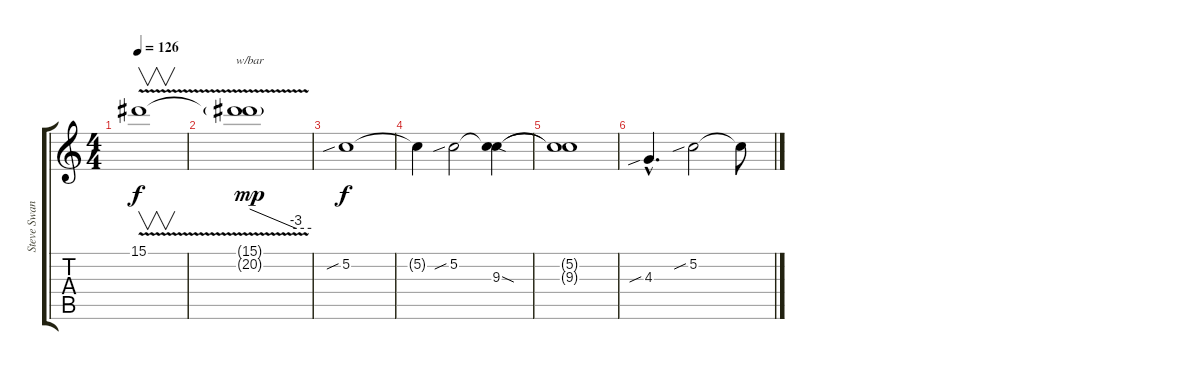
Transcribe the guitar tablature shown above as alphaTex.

\track ("Steve Swanson (Guitar Overdub/Solo)" "Steve Swan") {instrument distortionguitar}
\staff {score tabs}
\tuning (C4 G3 Eb3 Bb2 F2 C2) {hide}
\ts (4 4)
\tempo 126
\clef g2
\ks c
15.1{v}.1{v dy f} |
(15.1{t} 20.2{g}).1{tbe (custom default 0 0 45 -12 60 -12) dy mp} |
5.2{sib}.1{dy f} |
5.2{t}.4 5.2{sib}.2 (5.2{t} 9.3{sod}).4 |
(5.2{t} 9.3{t}).1 |
4.3{sib hac}.4{d} 5.2{sib}.2 5.2{t}.8
